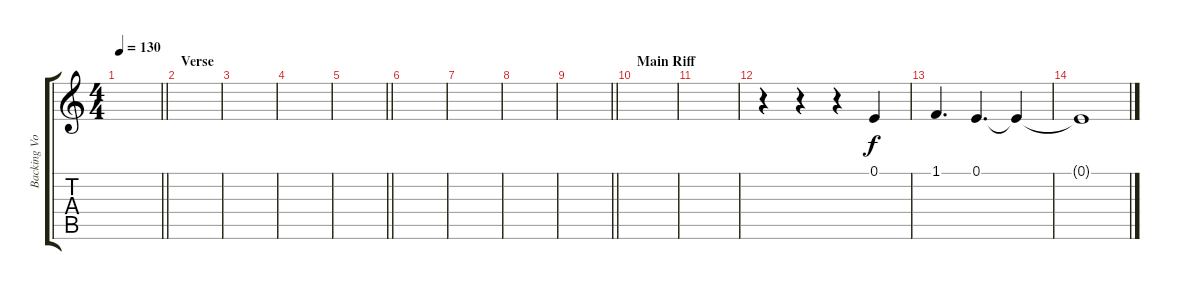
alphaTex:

\track ("Backing Vocals" "Backing Vo") {instrument lead6voice}
\staff {score tabs}
\tuning (E4 B3 G3 D3 A2 E2) {hide}
\ts (4 4)
\tempo 130
\clef g2
\barLineRight lightlight
\ks c
|
\section ("" "Verse")
|
|
|
\barLineRight lightlight
|
|
|
|
\barLineRight lightlight
|
\section ("" "Main Riff")
|
|
r.4 r.4 r.4 0.1.4 |
1.1.4{d} 0.1.4{d} 0.1{t}.4 |
0.1{t}.1
